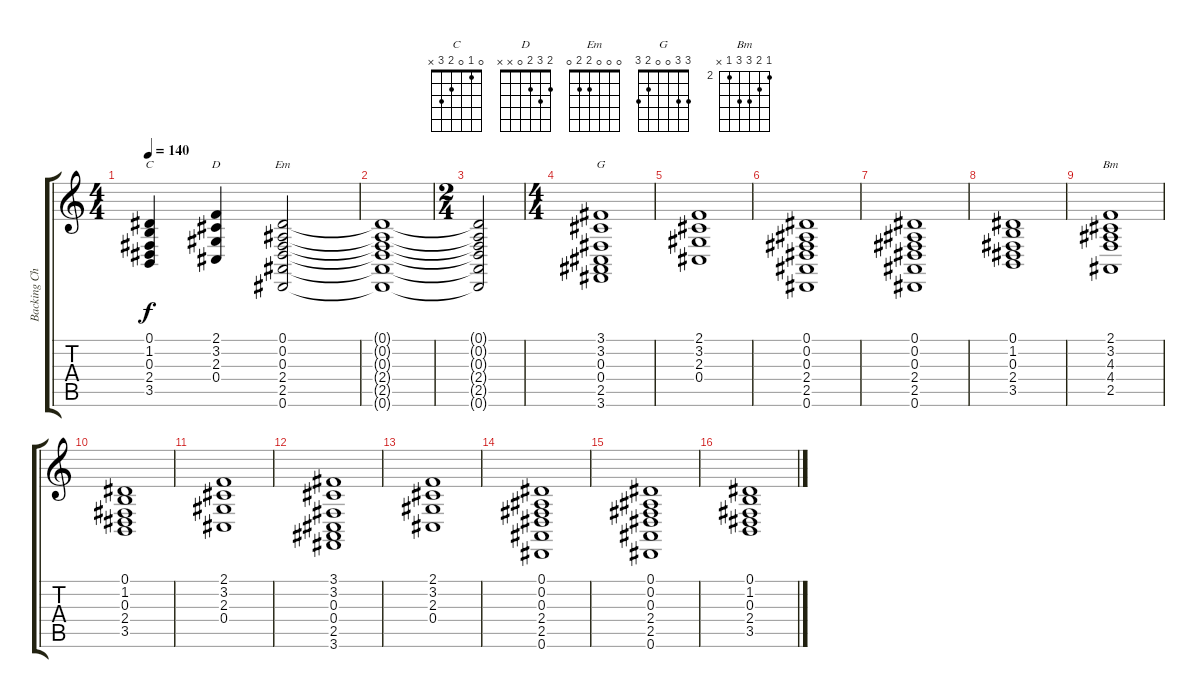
\track ("Backing Chords" "Backing Ch") {instrument stringensemble1}
\staff {score tabs}
\tuning (Eb4 Bb3 Gb3 Db3 Ab2 Eb2) {hide}
\chord ("C" 0 1 0 2 3 x)
\chord ("D" 2 3 2 0 x x)
\chord ("Em" 0 0 0 2 2 0)
\chord ("G" 3 3 0 0 2 3)
\chord ("Bm" 2 3 4 4 2 x) {firstfret 2}
\ts (4 4)
\tempo 140
\clef g2
\ks c
(0.1 1.2 0.3 2.4 3.5).4{ch "C" dy f} (2.1 3.2 2.3 0.4).4{ch "D"} (0.1 0.2 0.3 2.4 2.5 0.6).2{ch "Em"} |
(0.1{t} 0.2{t} 0.3{t} 2.4{t} 2.5{t} 0.6{t}).1 |
\ts (2 4)
(0.1{t} 0.2{t} 0.3{t} 2.4{t} 2.5{t} 0.6{t}).2 |
\ts (4 4)
(3.1 3.2 0.3 0.4 2.5 3.6).1{ch "G"} |
(2.1 3.2 2.3 0.4).1 |
(0.1 0.2 0.3 2.4 2.5 0.6).1 |
(0.1 0.2 0.3 2.4 2.5 0.6).1 |
(0.1 1.2 0.3 2.4 3.5).1 |
(2.1 3.2 4.3 4.4 2.5).1{ch "Bm"} |
(0.1 1.2 0.3 2.4 3.5).1 |
(2.1 3.2 2.3 0.4).1 |
(3.1 3.2 0.3 0.4 2.5 3.6).1 |
(2.1 3.2 2.3 0.4).1 |
(0.1 0.2 0.3 2.4 2.5 0.6).1 |
(0.1 0.2 0.3 2.4 2.5 0.6).1 |
(0.1 1.2 0.3 2.4 3.5).1
